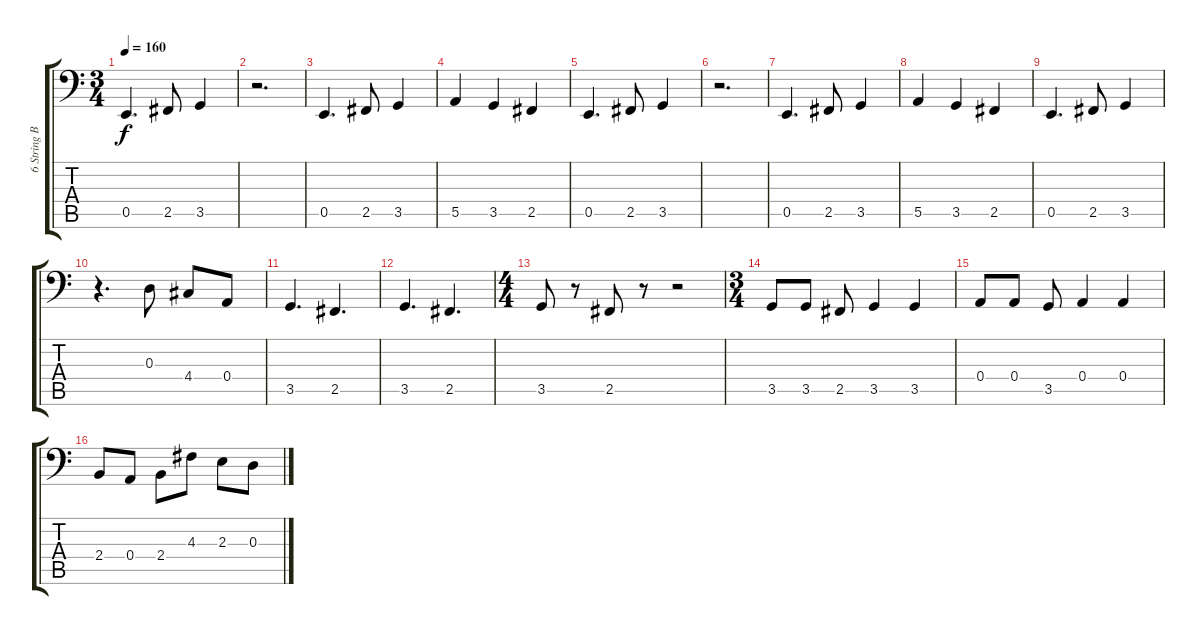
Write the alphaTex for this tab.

\track ("6 String Bass Guitar" "6 String B") {instrument electricbassfinger}
\staff {score tabs}
\tuning (C3 G2 D2 A1 E1 B0) {hide}
\ts (3 4)
\tempo 160
\clef f4
\ks c
0.5.4{d dy f} 2.5.8 3.5.4 |
r.2{d} |
0.5.4{d} 2.5.8 3.5.4 |
5.5.4 3.5.4 2.5.4 |
0.5.4{d} 2.5.8 3.5.4 |
r.2{d} |
0.5.4{d} 2.5.8 3.5.4 |
5.5.4 3.5.4 2.5.4 |
0.5.4{d} 2.5.8 3.5.4 |
r.4{d} 0.3.8 4.4.8 0.4.8 |
3.5.4{d} 2.5.4{d} |
3.5.4{d} 2.5.4{d} |
\ts (4 4)
3.5.8 r.8 2.5.8 r.8 r.2 |
\ts (3 4)
3.5.8 3.5.8 2.5.8 3.5.4 3.5.4 |
0.4.8 0.4.8 3.5.8 0.4.4 0.4.4 |
2.4.8 0.4.8 2.4.8 4.3.8 2.3.8 0.3.8
